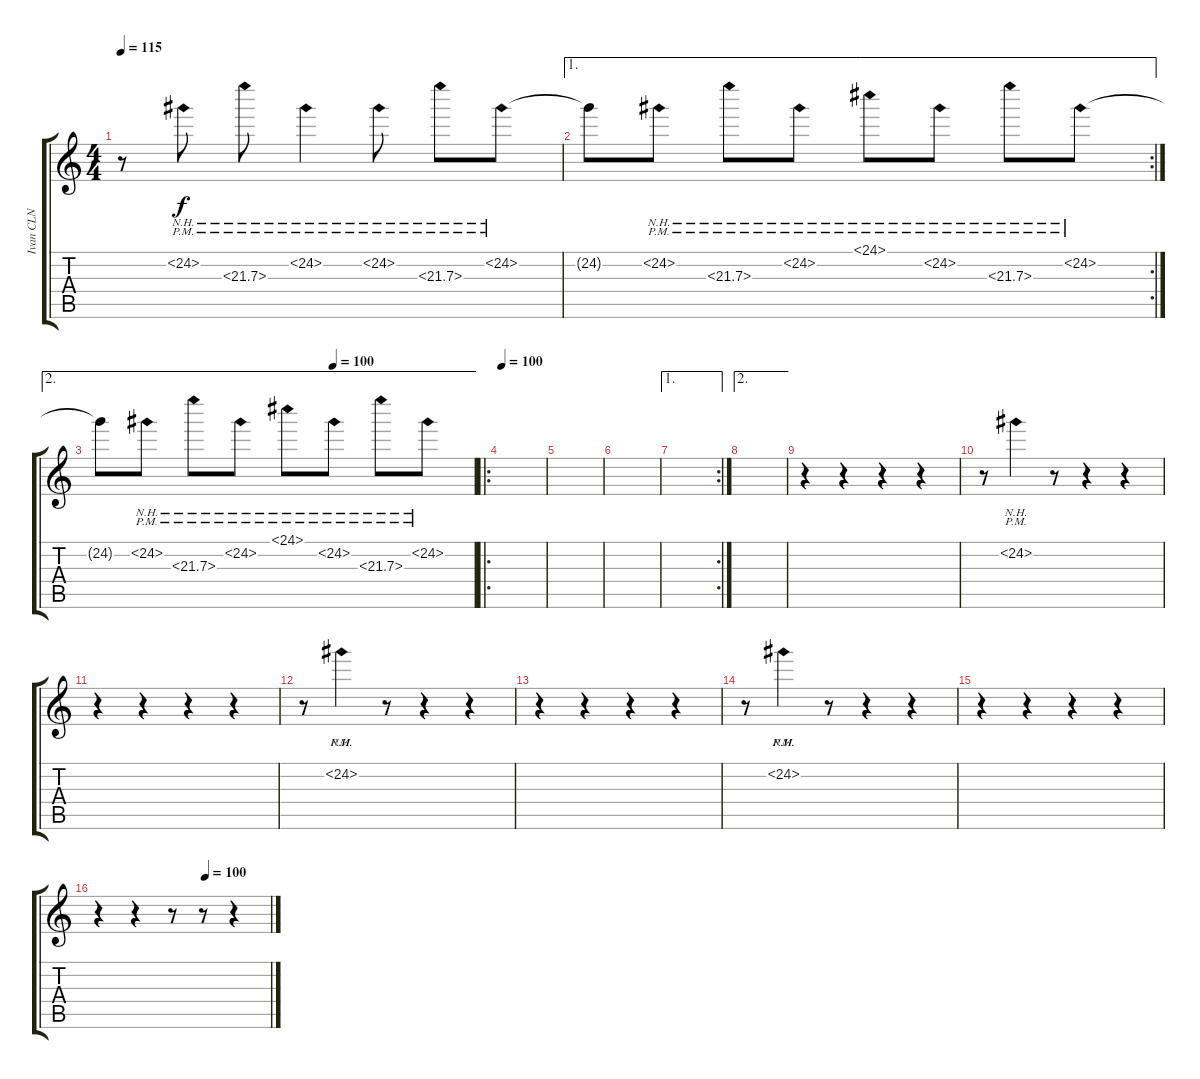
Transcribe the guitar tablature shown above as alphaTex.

\track ("Ivan CLN" "Ivan CLN") {instrument electricguitarclean}
\staff {score tabs}
\tuning (Db4 Ab3 E3 B2 Gb2 B1) {hide}
\ts (4 4)
\tempo 115
\clef g2
\ks c
r.8{dy f} 24.2{nh pm}.8 22.3{nh pm}.8 24.2{nh pm}.4 24.2{nh pm}.8 22.3{nh pm}.8 24.2{nh pm}.8 |
\ae 1
\rc 2
24.2{t}.8 24.2{nh pm}.8 22.3{nh pm}.8 24.2{nh pm}.8 24.1{nh pm}.8 24.2{nh pm}.8 22.3{nh pm}.8 24.2{nh pm}.8 |
\ae 2
\tempo (100 0.625)
24.2{t}.8 24.2{nh pm}.8 22.3{nh pm}.8 24.2{nh pm}.8 24.1{nh pm}.8 24.2{nh pm}.8 22.3{nh pm}.8 24.2{nh pm}.8 |
\ro
\tempo 100
|
|
|
\ae 1
\rc 2
|
\ae 2
|
r.4 r.4 r.4 r.4 |
r.8 24.2{nh pm}.4 r.8 r.4 r.4 |
r.4 r.4 r.4 r.4 |
r.8 24.2{nh pm}.4 r.8 r.4 r.4 |
r.4 r.4 r.4 r.4 |
r.8 24.2{nh pm}.4 r.8 r.4 r.4 |
r.4 r.4 r.4 r.4 |
\tempo (100 0.625)
r.4 r.4 r.8 r.8 r.4
